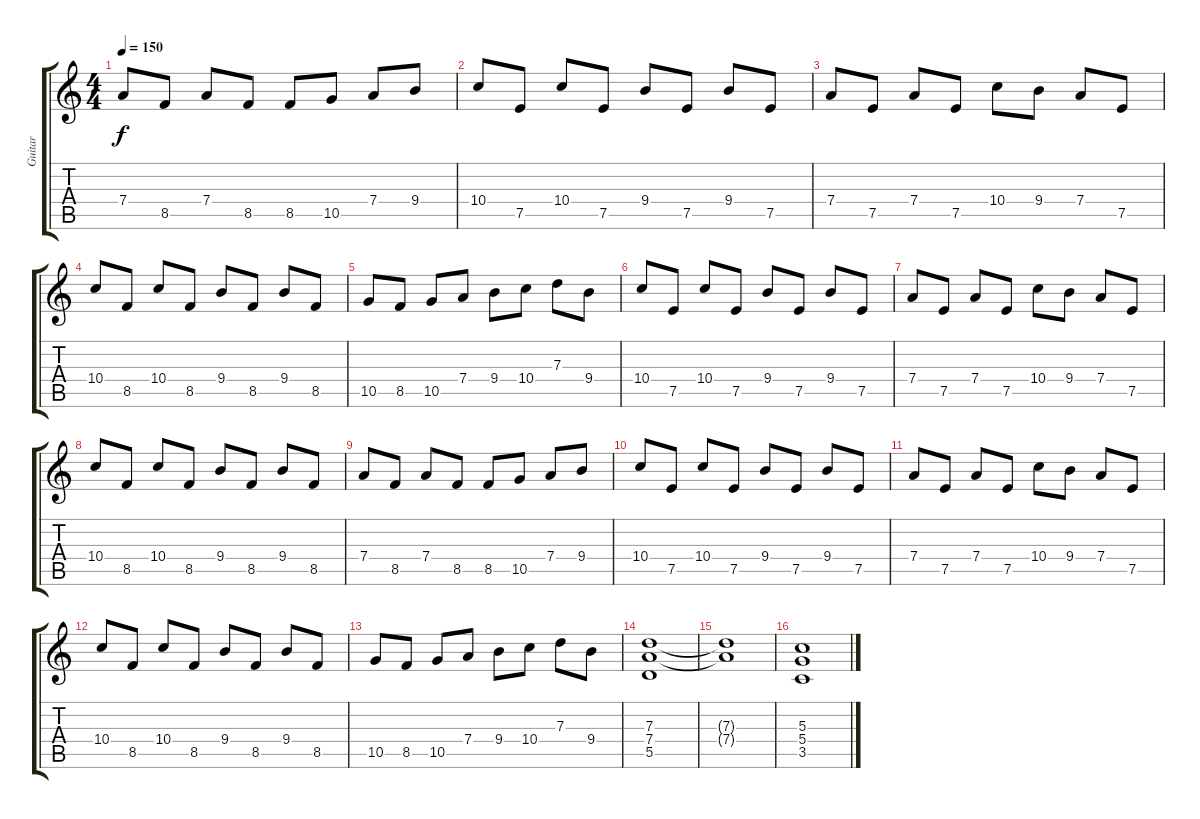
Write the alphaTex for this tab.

\track ("Guitar" "Guitar") {instrument distortionguitar}
\staff {score tabs}
\tuning (E4 B3 G3 D3 A2 E2) {hide}
\ts (4 4)
\tempo 150
\clef g2
\ks c
7.4.8{dy f} 8.5.8 7.4.8 8.5.8 8.5.8 10.5.8 7.4.8 9.4.8 |
10.4.8 7.5.8 10.4.8 7.5.8 9.4.8 7.5.8 9.4.8 7.5.8 |
7.4.8 7.5.8 7.4.8 7.5.8 10.4.8 9.4.8 7.4.8 7.5.8 |
10.4.8 8.5.8 10.4.8 8.5.8 9.4.8 8.5.8 9.4.8 8.5.8 |
10.5.8 8.5.8 10.5.8 7.4.8 9.4.8 10.4.8 7.3.8 9.4.8 |
10.4.8 7.5.8 10.4.8 7.5.8 9.4.8 7.5.8 9.4.8 7.5.8 |
7.4.8 7.5.8 7.4.8 7.5.8 10.4.8 9.4.8 7.4.8 7.5.8 |
10.4.8 8.5.8 10.4.8 8.5.8 9.4.8 8.5.8 9.4.8 8.5.8 |
7.4.8 8.5.8 7.4.8 8.5.8 8.5.8 10.5.8 7.4.8 9.4.8 |
10.4.8 7.5.8 10.4.8 7.5.8 9.4.8 7.5.8 9.4.8 7.5.8 |
7.4.8 7.5.8 7.4.8 7.5.8 10.4.8 9.4.8 7.4.8 7.5.8 |
10.4.8 8.5.8 10.4.8 8.5.8 9.4.8 8.5.8 9.4.8 8.5.8 |
10.5.8 8.5.8 10.5.8 7.4.8 9.4.8 10.4.8 7.3.8 9.4.8 |
(7.3 7.4 5.5).1 |
(7.3{t} 7.4{t}).1 |
(5.3 5.4 3.5).1
